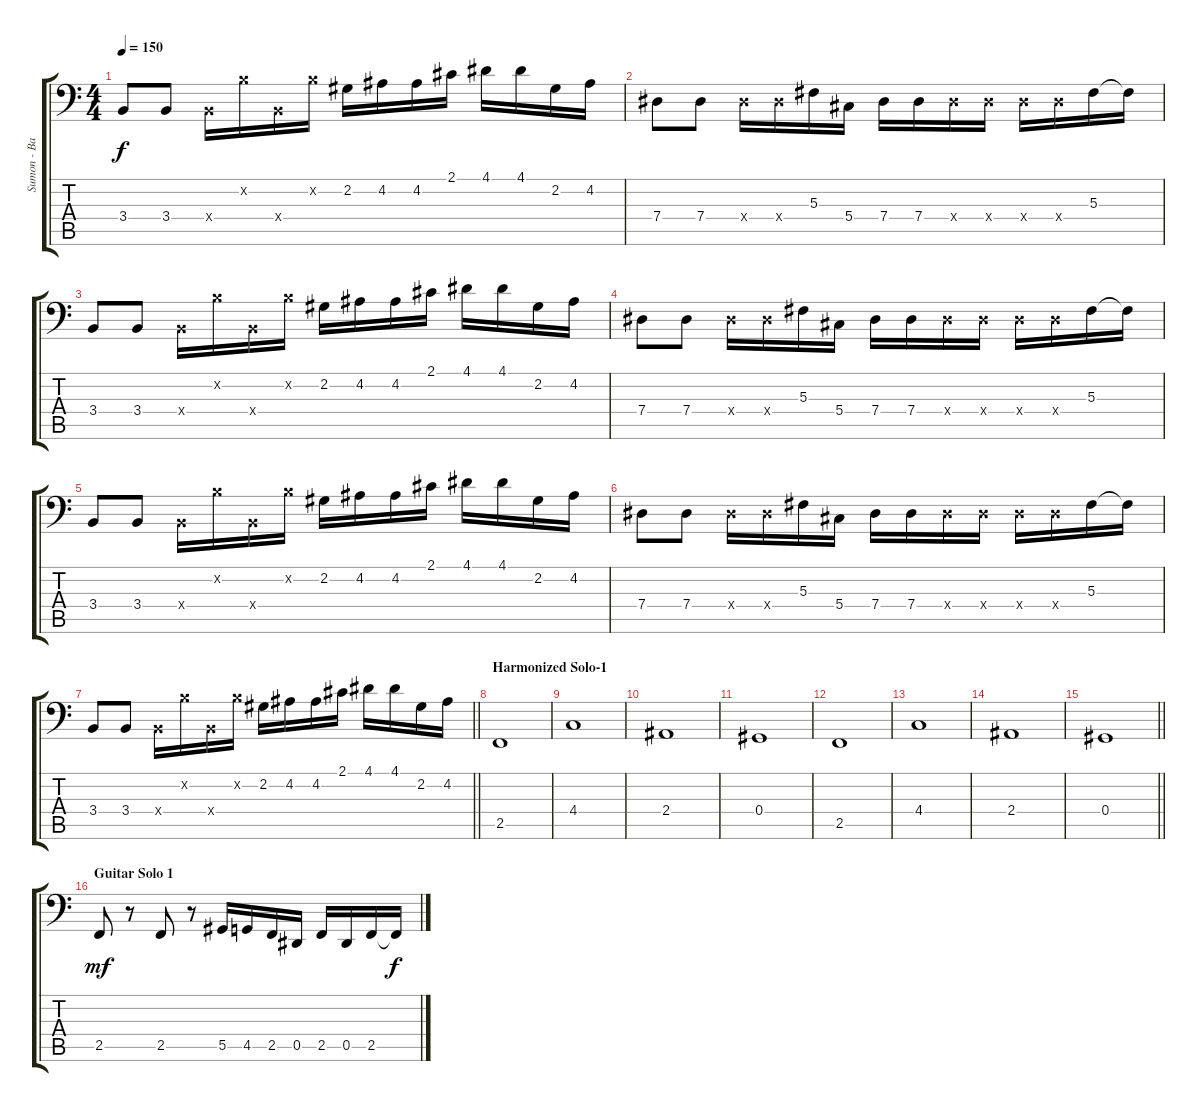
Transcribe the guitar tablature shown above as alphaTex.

\track ("Sumon - Bass" "Sumon - Ba") {instrument electricbassfinger}
\staff {score tabs}
\tuning (B2 Gb2 Db2 Ab1 Eb1 Bb0) {hide}
\ts (4 4)
\tempo 150
\clef f4
\ks c
3.4.8{dy f} 3.4.8 3.4{x}.16 5.2{x}.16 3.4{x}.16 5.2{x}.16 2.2.16 4.2.16 4.2.16 2.1.16 4.1.16 4.1.16 2.2.16 4.2.16 |
7.4.8 7.4.8 7.4{x}.16 7.4{x}.16 5.3.16 5.4.16 7.4.16 7.4.16 7.4{x}.16 7.4{x}.16 7.4{x}.16 7.4{x}.16 5.3.16 5.3{t}.16 |
3.4.8 3.4.8 3.4{x}.16 5.2{x}.16 3.4{x}.16 5.2{x}.16 2.2.16 4.2.16 4.2.16 2.1.16 4.1.16 4.1.16 2.2.16 4.2.16 |
7.4.8 7.4.8 7.4{x}.16 7.4{x}.16 5.3.16 5.4.16 7.4.16 7.4.16 7.4{x}.16 7.4{x}.16 7.4{x}.16 7.4{x}.16 5.3.16 5.3{t}.16 |
3.4.8 3.4.8 3.4{x}.16 5.2{x}.16 3.4{x}.16 5.2{x}.16 2.2.16 4.2.16 4.2.16 2.1.16 4.1.16 4.1.16 2.2.16 4.2.16 |
7.4.8 7.4.8 7.4{x}.16 7.4{x}.16 5.3.16 5.4.16 7.4.16 7.4.16 7.4{x}.16 7.4{x}.16 7.4{x}.16 7.4{x}.16 5.3.16 5.3{t}.16 |
\barLineRight lightlight
3.4.8 3.4.8 3.4{x}.16 5.2{x}.16 3.4{x}.16 5.2{x}.16 2.2.16 4.2.16 4.2.16 2.1.16 4.1.16 4.1.16 2.2.16 4.2.16 |
\section ("" "Harmonized Solo-1")
2.5.1{instrument electricbassfinger} |
4.4.1 |
2.4.1 |
0.4.1 |
2.5.1 |
4.4.1 |
2.4.1 |
\barLineRight lightlight
0.4.1 |
\section ("" "Guitar Solo 1")
2.5.8{dy mf} r.8 2.5.8 r.8 5.5.16 4.5.16 2.5.16 0.5.16 2.5.16 0.5.16 2.5.16 2.5{t}.16{dy f}
